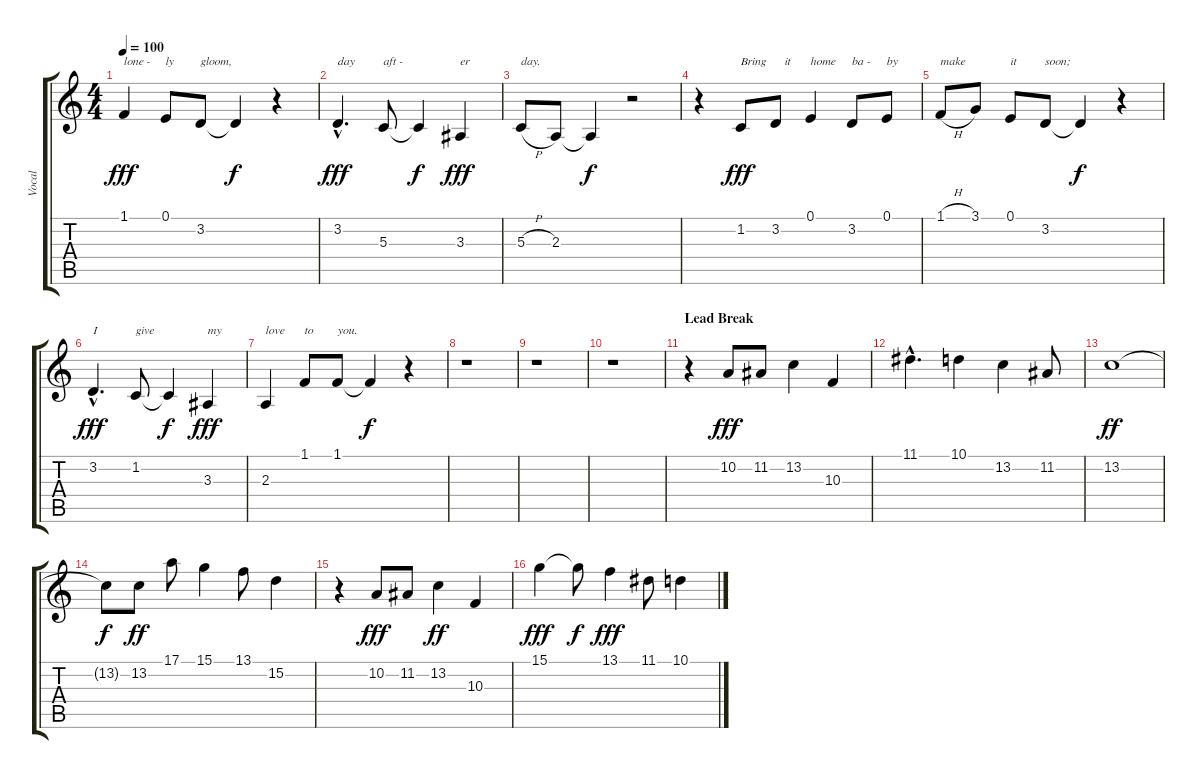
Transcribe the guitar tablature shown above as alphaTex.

\track ("Vocal" "Vocal") {instrument clarinet}
\staff {score tabs}
\tuning (E4 B3 G3 D3 A2 E2) {hide}
\ts (4 4)
\tempo 100
\clef g2
\ks c
1.1.4{txt "lone -" dy fff} 0.1.8{txt "ly"} 3.2.8{txt "gloom,"} 3.2{t}.4{dy f} r.4 |
3.2{hac}.4{d txt "day" dy fff} 5.3.8{txt "aft -"} 5.3{t}.4{dy f} 3.3.4{txt "er" dy fff} |
5.3{h}.8{txt "day."} 2.3.8 2.3{t}.4{dy f} r.2 |
r.4 1.2.8{txt "Bring" dy fff} 3.2.8{txt "   it"} 0.1.4{txt "home"} 3.2.8{txt "ba -"} 0.1.8{txt "by"} |
1.1{h}.8{txt "make"} 3.1.8 0.1.8{txt "it"} 3.2.8{txt "soon;"} 3.2{t}.4{dy f} r.4 |
3.2{hac}.4{d txt "I" dy fff} 1.2.8{txt "give"} 1.2{t}.4{dy f} 3.3.4{txt "my" dy fff} |
2.3.4{txt "love"} 1.1.8{txt "to"} 1.1.8{txt "you."} 1.1{t}.4{dy f} r.4 |
r.1 |
r.1 |
r.1 |
\section ("" "Lead Break")
r.4 10.2.8{dy fff volume 16 balance 11 instrument overdrivenguitar} 11.2.8 13.2.4 10.3.4 |
11.1{hac}.4{d} 10.1.4 13.2.4 11.2.8 |
13.2.1{dy ff} |
13.2{t}.8{dy f} 13.2.8{dy ff} 17.1.8 15.1.4 13.1.8 15.2.4 |
r.4 10.2.8{dy fff} 11.2.8 13.2.4{dy ff} 10.3.4 |
15.1.4{dy fff} 15.1{t}.8{dy f} 13.1.4{dy fff} 11.1.8 10.1.4
